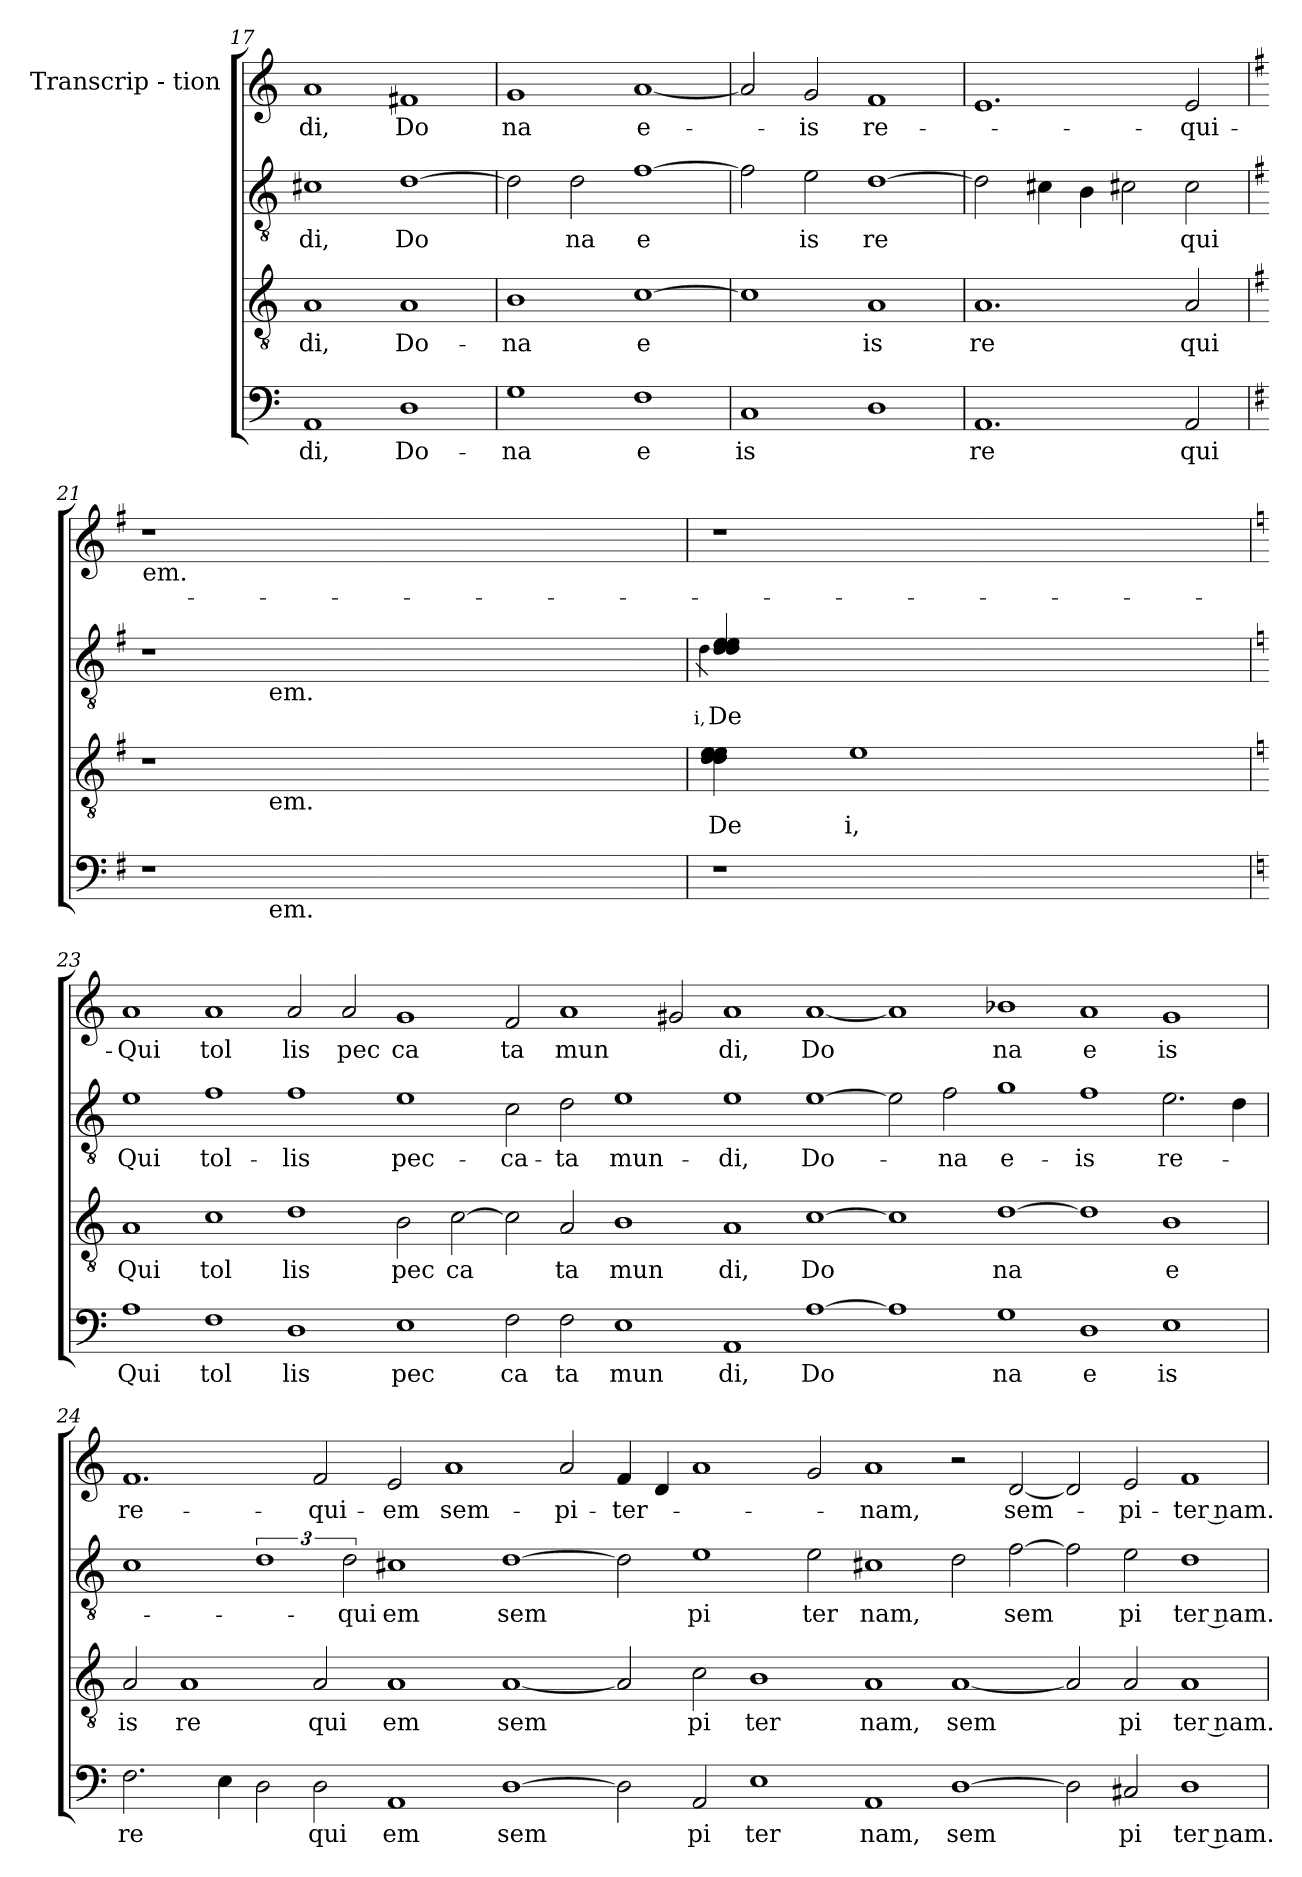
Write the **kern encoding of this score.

**kern	**text	**kern	**text	**kern	**text	**kern	**text
*part4	*part4	*part3	*part3	*part2	*part2	*part1	*part1
*staff4	*staff4	*staff3	*staff3	*staff2	*staff2	*staff1	*staff1
*	*	*	*	*	*	*I"Transcrip - tion	*
*clefF4	*	*clefGv2	*	*clefGv2	*	*clefG2	*
*k[]	*	*k[]	*	*k[]	*	*k[]	*
*C:	*	*C:	*	*C:	*	*C:	*
=17	=17	=17	=17	=17	=17	=17	=17
!	!LO:LY:b	!	!LO:LY:b	!	!LO:LY:b	!	!LO:LY:b
1AA	-di,	1A	-di,	1c#X	di,	1a	di,
!	!LO:LY:b	!	!LO:LY:b	!	!LO:LY:b	!	!LO:LY:b
1D	Do-	1A	Do-	[<1d	Do	1f#X	Do
!!LO:LB:g=z
=18	=18	=18	=18	=18	=18	=18	=18
!	!LO:LY:b	!	!LO:LY:b	!	!	!	!LO:LY:b
1G	-na	1B	-na	2d\]	.	1g	na
!	!	!	!	!	!LO:LY:b	!	!
.	.	.	.	2d\	na	.	.
!	!LO:LY:b	!	!LO:LY:b:rj	!	!LO:LY:b:rj	!	!LO:LY:b:rj
1F	e	[>1c	e	[>1f	e	[<1a	e-
=19	=19	=19	=19	=19	=19	=19	=19
!	!LO:LY:b	!	!	!	!	!	!
1C	is	1c]	.	2f\]	.	2a/]	.
!	!	!	!	!	!LO:LY:b	!	!LO:LY:b
.	.	.	.	2e\	is	2g/	-is
!	!	!	!LO:LY:b	!	!LO:LY:b	!	!LO:LY:b
1D	.	1A	is	[>1d	re	1f	re-
=20	=20	=20	=20	=20	=20	=20	=20
!	!LO:LY:b	!	!LO:LY:b	!	!	!	!
1.AA	re	1.A	re	2d\]	.	1.e	.
.	.	.	.	4c#X\	.	.	.
.	.	.	.	4B\	.	.	.
.	.	.	.	2c#X\	.	.	.
!	!LO:LY:b	!	!LO:LY:b	!	!LO:LY:b	!	!LO:LY:b
2AA/	qui	2A/	qui	2c#\	qui	2e/	-qui-
=21	=21	=21	=21	=21	=21	=21	=21
*k[f#]	*	*k[f#]	*	*k[f#]	*	*k[f#]	*
*G:	*	*G:	*	*G:	*	*G:	*
!	!	!	!	!	!	!LO:TX:b:t=em.	!
*^	*	*^	*	*^	*	*	*
1r	8ryy	.	1r	8ryy	.	1r	8ryy	.	1r	.
.	32ryy	.	.	32ryy	.	.	32ryy	.	.	.
!	!	!	!	!	!	!	!LO:TX:b:t=em.	!	!	!
!	!	!	!	!LO:TX:b:t=em.	!	!	!	!	!	!
!	!LO:TX:b:t=em.	!	!	!	!	!	!	!	!	!
.	2ryy	.	.	2ryy	.	.	2ryy	.	.	.
.	4ryy	.	.	4ryy	.	.	4ryy	.	.	.
.	16.ryy	.	.	16.ryy	.	.	16.ryy	.	.	.
!!LO:LB:g=z
=22	=22	=22	=22	=22	=22	=22	=22	=22	=22	=22
!	!	!	!	!	!	!	!	!LO:LY:b	!	!
*v	*v	*	*	*	*	*	*	*	*	*
*	*	*v	*v	*	*	*	*	*	*
.	.	.	.	.	4qd\	i,	.	.
!	!	!	!LO:LY:b	!LO:N:n=1:head=solid	!	!	!	!
!	!	!	!	!LO:N:n=2:head=solid	!	!	!	!
!	!	!	!	!LO:N:n=3:head=solid	!	!	!	!
!	!	!	!	!LO:N:n=4:head=solid	!	!LO:LY:b	!	!
1r	.	4d\ 4d\ 4e\ 4e\	De	4d/ 4d/ 4e/ 4e/	1ryy	De	1r	.
!	!	!	!LO:LY:b	!	!	!	!	!
.	.	1e	i,	1ryy	.	.	.	.
4ryy	.	.	.	.	4ryy	.	4ryy	.
*	*	*	*	*v	*v	*	*	*
!!LO:LB:g=z
=23	=23	=23	=23	=23	=23	=23	=23
*k[]	*	*k[]	*	*k[]	*	*k[]	*
*C:	*	*C:	*	*C:	*	*C:	*
*	*	*	*	*^	*	*	*
!	!LO:LY:b	!	!LO:LY:b	!	!	!LO:LY:b	!	!LO:LY:b
*	*	*	*	*v	*v	*	*	*
1A	Qui	1A	Qui	1e	Qui	1a	-Qui
!	!LO:LY:b	!	!LO:LY:b	!	!LO:LY:b	!	!LO:LY:b
1F	tol	1c	tol	1f	tol-	1a	tol
!	!LO:LY:b	!	!LO:LY:b	!	!LO:LY:b	!	!LO:LY:b
1D	lis	1d	lis	1f	-lis	2a/	lis
!	!	!	!	!	!	!	!LO:LY:b
.	.	.	.	.	.	2a/	pec
!	!LO:LY:b	!	!LO:LY:b	!	!LO:LY:b	!	!LO:LY:b
1E	pec	2B\	pec	1e	pec-	1g	ca
!	!	!	!LO:LY:b	!	!	!	!
.	.	[>2c\	ca	.	.	.	.
!	!LO:LY:b	!	!	!	!LO:LY:b	!	!LO:LY:b
2F\	ca	2c\]	.	2c\	-ca-	2f/	ta
!	!LO:LY:b	!	!LO:LY:b	!	!LO:LY:b	!	!LO:LY:b
2F\	ta	2A/	ta	2d\	-ta	1a	mun
!	!LO:LY:b	!	!LO:LY:b	!	!LO:LY:b	!	!
1E	mun	1B	mun	1e	mun-	.	.
.	.	.	.	.	.	2g#/	.
!	!LO:LY:b	!	!LO:LY:b	!	!LO:LY:b	!	!LO:LY:b
1AA	di,	1A	di,	1e	-di,	1a	di,
!	!LO:LY:b	!	!LO:LY:b	!	!LO:LY:b	!	!LO:LY:b
[>1A	Do	[>1c	Do	[>1e	Do-	[<1a	Do
1A]	.	1c]	.	2e\]	.	1a]	.
!	!	!	!	!	!LO:LY:b	!	!
.	.	.	.	2f\	-na	.	.
!	!LO:LY:b	!	!LO:LY:b	!	!LO:LY:b	!	!LO:LY:b
1G	na	[>1d	na	1g	e-	1b-X	na
!	!LO:LY:b	!	!	!	!LO:LY:b	!	!LO:LY:b
1D	e	1d]	.	1f	-is	1a	e
!	!LO:LY:b	!	!LO:LY:b	!	!LO:LY:b	!	!LO:LY:b
1E	is	1B	e	2.e\	re-	1g#	is
.	.	.	.	4d\	.	.	.
!!LO:PB:g=z
=24	=24	=24	=24	=24	=24	=24	=24
!	!LO:LY:b	!	!LO:LY:b	!	!	!	!LO:LY:b
2.F\	re	2A/	is	1c	.	1.f	re-
!	!	!	!LO:LY:b	!	!	!	!
.	.	1A	re	.	.	.	.
4E\	.	.	.	.	.	.	.
2D\	.	.	.	3%2d	.	.	.
!	!LO:LY:b	!	!LO:LY:b	!	!	!	!LO:LY:b
2D\	qui	2A/	qui	.	.	2f/	-qui-
!	!	!	!	!	!LO:LY:b	!	!
.	.	.	.	3d\	-qui	.	.
!	!LO:LY:b	!	!LO:LY:b	!	!LO:LY:b	!	!LO:LY:b
1AA	em	1A	em	1c#X	em	2e/	-em
!	!	!	!	!	!	!	!LO:LY:b
.	.	.	.	.	.	1a	sem-
!	!LO:LY:b	!	!LO:LY:b	!	!LO:LY:b	!	!
[>1D	sem	[<1A	sem	[>1d	sem	.	.
!	!	!	!	!	!	!	!LO:LY:b
.	.	.	.	.	.	2a/	-pi-
!	!	!	!	!	!	!	!LO:LY:b
2D\]	.	2A/]	.	2d\]	.	4f/	-ter-
.	.	.	.	.	.	4d/	.
!	!LO:LY:b	!	!LO:LY:b	!	!LO:LY:b	!	!
2AA/	pi	2c\	pi	1e	pi	1a	.
!	!LO:LY:b	!	!LO:LY:b	!	!	!	!
1E	ter	1B	ter	.	.	.	.
!	!	!	!	!	!LO:LY:b	!	!
.	.	.	.	2e\	ter	2g/	.
!	!LO:LY:b	!	!LO:LY:b	!	!LO:LY:b	!	!LO:LY:b
1AA	nam,	1A	nam,	1c#X	nam,	1a	-nam,
!	!LO:LY:b	!	!LO:LY:b	!	!	!	!
[>1D	sem	[<1A	sem	2d\	.	2r	.
!	!	!	!	!	!LO:LY:b	!	!LO:LY:b
.	.	.	.	[>2f\	sem	[<2d/	sem-
2D\]	.	2A/]	.	2f\]	.	2d/]	.
!	!LO:LY:b	!	!LO:LY:b	!	!LO:LY:b	!	!LO:LY:b
2C#X/	pi	2A/	pi	2e\	pi	2e/	-pi-
!	!LO:LY:b	!	!LO:LY:b	!	!LO:LY:b	!	!LO:LY:b
1D	ter nam.	1A	ter nam.	1d	ter nam.	1f	-ter nam.-
=	=	=	=	=	=	=	=
*-	*-	*-	*-	*-	*-	*-	*-
